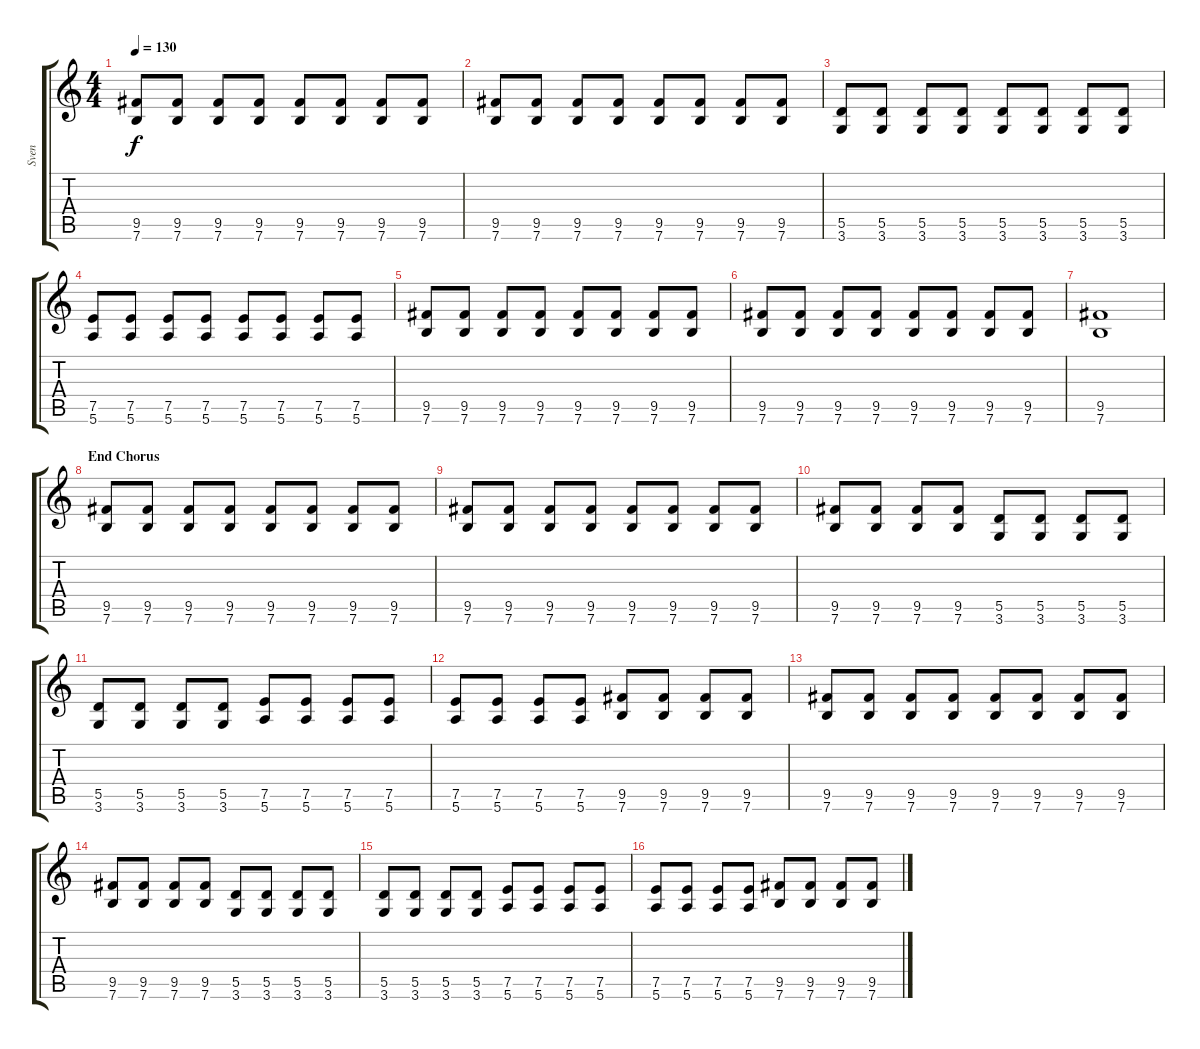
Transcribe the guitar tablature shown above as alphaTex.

\track ("Sven" "Sven") {instrument distortionguitar}
\staff {score tabs}
\tuning (E4 B3 G3 D3 A2 E2) {hide}
\ts (4 4)
\tempo 130
\clef g2
\ks c
(9.5 7.6).8{dy f} (9.5 7.6).8 (9.5 7.6).8 (9.5 7.6).8 (9.5 7.6).8 (9.5 7.6).8 (9.5 7.6).8 (9.5 7.6).8 |
(9.5 7.6).8 (9.5 7.6).8 (9.5 7.6).8 (9.5 7.6).8 (9.5 7.6).8 (9.5 7.6).8 (9.5 7.6).8 (9.5 7.6).8 |
(5.5 3.6).8 (5.5 3.6).8 (5.5 3.6).8 (5.5 3.6).8 (5.5 3.6).8 (5.5 3.6).8 (5.5 3.6).8 (5.5 3.6).8 |
(7.5 5.6).8 (7.5 5.6).8 (7.5 5.6).8 (7.5 5.6).8 (7.5 5.6).8 (7.5 5.6).8 (7.5 5.6).8 (7.5 5.6).8 |
(9.5 7.6).8 (9.5 7.6).8 (9.5 7.6).8 (9.5 7.6).8 (9.5 7.6).8 (9.5 7.6).8 (9.5 7.6).8 (9.5 7.6).8 |
(9.5 7.6).8 (9.5 7.6).8 (9.5 7.6).8 (9.5 7.6).8 (9.5 7.6).8 (9.5 7.6).8 (9.5 7.6).8 (9.5 7.6).8 |
(9.5 7.6).1 |
\section ("" "End Chorus")
(9.5 7.6).8 (9.5 7.6).8 (9.5 7.6).8 (9.5 7.6).8 (9.5 7.6).8 (9.5 7.6).8 (9.5 7.6).8 (9.5 7.6).8 |
(9.5 7.6).8 (9.5 7.6).8 (9.5 7.6).8 (9.5 7.6).8 (9.5 7.6).8 (9.5 7.6).8 (9.5 7.6).8 (9.5 7.6).8 |
(9.5 7.6).8 (9.5 7.6).8 (9.5 7.6).8 (9.5 7.6).8 (5.5 3.6).8 (5.5 3.6).8 (5.5 3.6).8 (5.5 3.6).8 |
(5.5 3.6).8 (5.5 3.6).8 (5.5 3.6).8 (5.5 3.6).8 (7.5 5.6).8 (7.5 5.6).8 (7.5 5.6).8 (7.5 5.6).8 |
(7.5 5.6).8 (7.5 5.6).8 (7.5 5.6).8 (7.5 5.6).8 (9.5 7.6).8 (9.5 7.6).8 (9.5 7.6).8 (9.5 7.6).8 |
(9.5 7.6).8 (9.5 7.6).8 (9.5 7.6).8 (9.5 7.6).8 (9.5 7.6).8 (9.5 7.6).8 (9.5 7.6).8 (9.5 7.6).8 |
(9.5 7.6).8 (9.5 7.6).8 (9.5 7.6).8 (9.5 7.6).8 (5.5 3.6).8 (5.5 3.6).8 (5.5 3.6).8 (5.5 3.6).8 |
(5.5 3.6).8 (5.5 3.6).8 (5.5 3.6).8 (5.5 3.6).8 (7.5 5.6).8 (7.5 5.6).8 (7.5 5.6).8 (7.5 5.6).8 |
(7.5 5.6).8 (7.5 5.6).8 (7.5 5.6).8 (7.5 5.6).8 (9.5 7.6).8 (9.5 7.6).8 (9.5 7.6).8 (9.5 7.6).8
